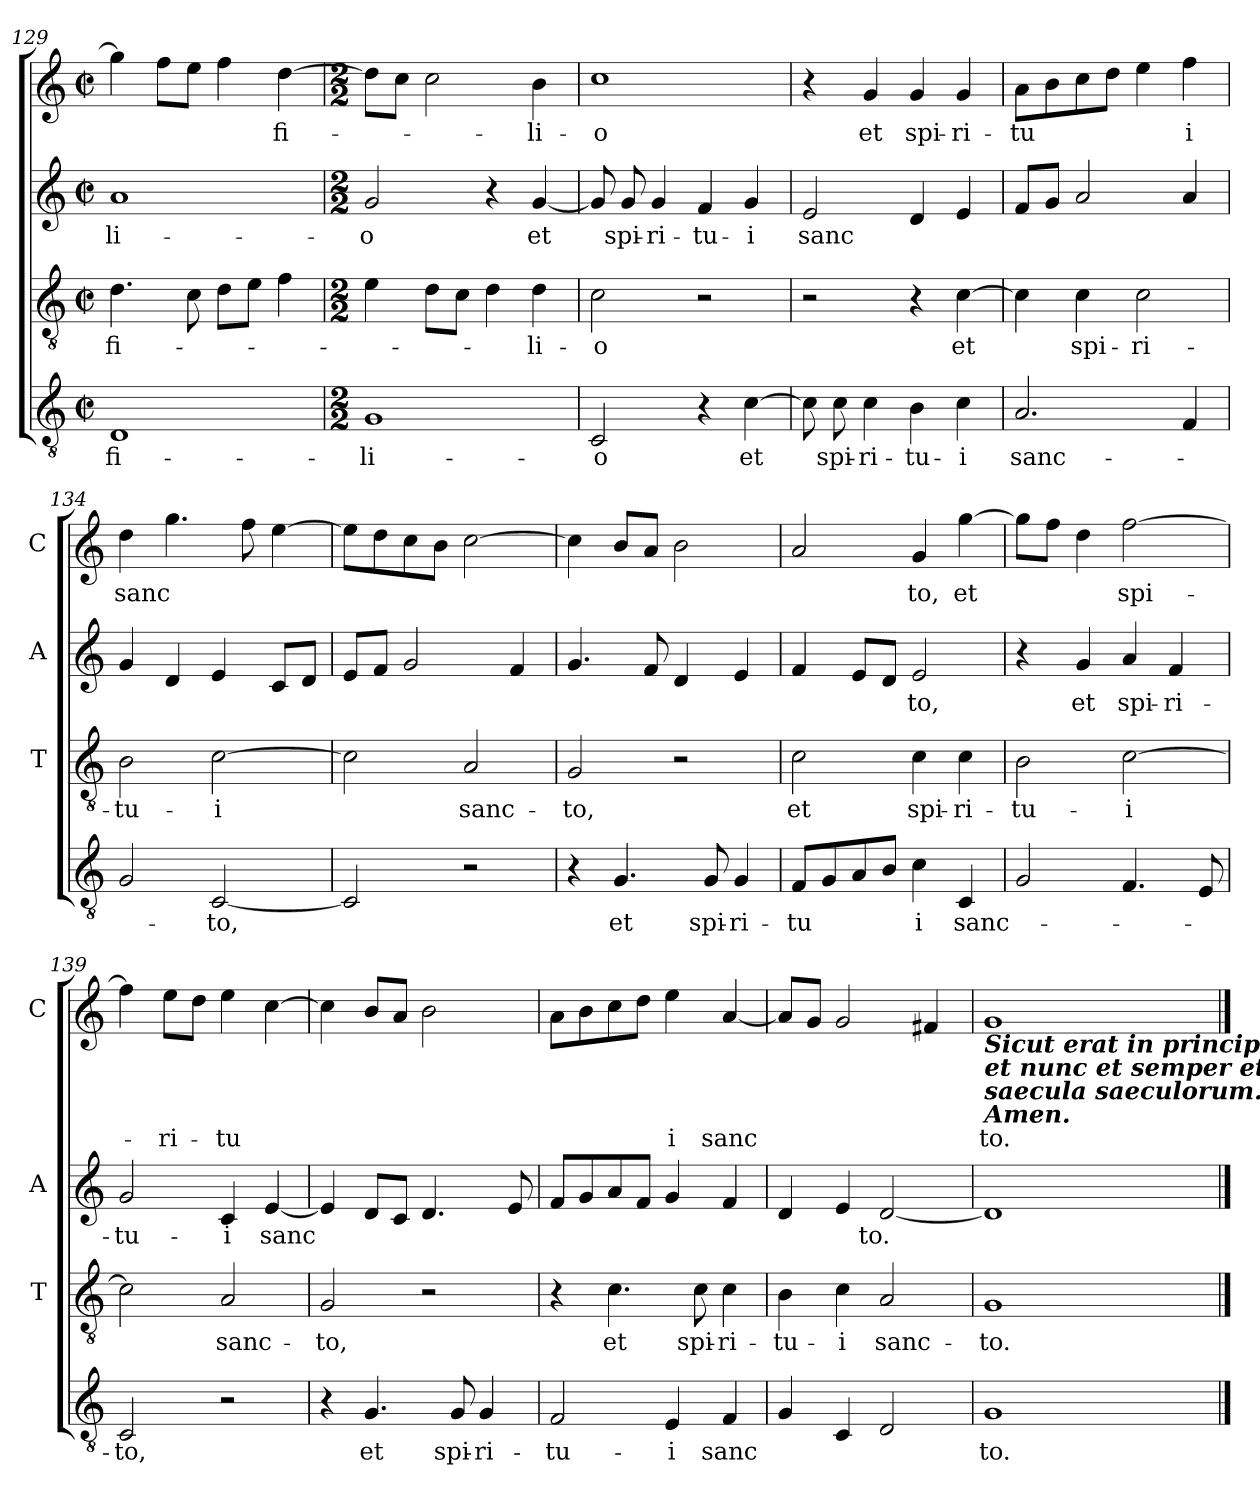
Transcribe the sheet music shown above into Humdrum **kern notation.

**kern	**text	**kern	**text	**kern	**text	**kern	**text
*part4	*part4	*part3	*part3	*part2	*part2	*part1	*part1
*staff4	*staff4	*staff3	*staff3	*staff2	*staff2	*staff1	*staff1
*	*	*I'T	*	*I'A	*	*I'C	*
*clefGv2	*	*clefGv2	*	*clefG2	*	*clefG2	*
*k[]	*	*k[]	*	*k[]	*	*k[]	*
*C:	*	*C:	*	*C:	*	*C:	*
*M2/2	*	*M2/2	*	*M2/2	*	*M2/2	*
*met(c|)	*	*met(c|)	*	*met(c|)	*	*met(c|)	*
=129	=129	=129	=129	=129	=129	=129	=129
!	!LO:LY:b	!	!LO:LY:b	!	!LO:LY:b	!	!
1D	fi-	4.d\	fi-	1a	-li-	4gg\]	.
.	.	.	.	.	.	8ff\L	.
.	.	8c\	.	.	.	8ee\J	.
.	.	8d\L	.	.	.	4ff\	.
.	.	8e\J	.	.	.	.	.
!	!	!	!	!	!	!	!LO:LY:b
.	.	4f\	.	.	.	[4dd\	fi-
!!LO:PB:g=z
=130	=130	=130	=130	=130	=130	=130	=130
*M2/2	*	*M2/2	*	*M2/2	*	*M2/2	*
!	!LO:LY:b	!	!	!	!LO:LY:b	!	!
1G	-­li-	4e\	.	2g/	-­o	8dd\L]	.
.	.	.	.	.	.	8cc\J	.
.	.	8d\L	.	.	.	2cc\	.
.	.	8c\J	.	.	.	.	.
.	.	4d\	.	4r	.	.	.
!	!	!	!LO:LY:b	!	!LO:LY:b	!	!LO:LY:b
.	.	4d\	-li-	[4g/	et	4b\	-li-
=131	=131	=131	=131	=131	=131	=131	=131
!	!LO:LY:b	!	!LO:LY:b	!	!	!	!LO:LY:b
2C/	-o	2c\	-o	8g/]	.	1cc	-o
!	!	!	!	!	!LO:LY:b	!	!
.	.	.	.	8g/	spi-	.	.
!	!	!	!	!	!LO:LY:b	!	!
.	.	.	.	4g/	-ri-	.	.
!	!	!	!	!	!LO:LY:b	!	!
4r	.	2r	.	4f/	-tu-	.	.
!	!LO:LY:b	!	!	!	!LO:LY:b	!	!
[4c\	et	.	.	4g/	-i	.	.
=132	=132	=132	=132	=132	=132	=132	=132
!	!	!	!	!	!LO:LY:b	!	!
8c\]	.	2r	.	2e/	sanc	4r	.
!	!LO:LY:b	!	!	!	!	!	!
8c\	spi-	.	.	.	.	.	.
!	!LO:LY:b	!	!	!	!	!	!LO:LY:b
4c\	-ri-	.	.	.	.	4g/	et
!	!LO:LY:b	!	!	!	!	!	!LO:LY:b
4B\	-tu-	4r	.	4d/	.	4g/	spi-
!	!LO:LY:b	!	!LO:LY:b	!	!	!	!LO:LY:b
4c\	-i	[4c\	et	4e/	.	4g/	-ri-
=133	=133	=133	=133	=133	=133	=133	=133
!	!LO:LY:b	!	!	!	!	!	!LO:LY:b
2.A/	sanc-	4c\]	.	8f/L	.	8a\L	-tu
.	.	.	.	8g/J	.	8b\	.
!	!	!	!LO:LY:b	!	!	!	!
.	.	4c\	spi-	2a/	.	8cc\	.
.	.	.	.	.	.	8dd\J	.
!	!	!	!LO:LY:b	!	!	!	!
.	.	2c\	-ri-	.	.	4ee\	.
!	!	!	!	!	!	!	!LO:LY:b
4F/	.	.	.	4a/	.	4ff\	i
=134	=134	=134	=134	=134	=134	=134	=134
!	!	!	!LO:LY:b	!	!	!	!LO:LY:b
2G/	.	2B\	-tu-	4g/	.	4dd\	sanc
.	.	.	.	4d/	.	4.gg\	.
!	!LO:LY:b	!	!LO:LY:b	!	!	!	!
[2C/	-to,	[2c\	-i	4e/	.	.	.
.	.	.	.	.	.	8ff\	.
.	.	.	.	8c/L	.	[4ee\	.
.	.	.	.	8d/J	.	.	.
=135	=135	=135	=135	=135	=135	=135	=135
2C/]	.	2c\]	.	8e/L	.	8ee\L]	.
.	.	.	.	8f/J	.	8dd\	.
.	.	.	.	2g/	.	8cc\	.
.	.	.	.	.	.	8b\J	.
!	!	!	!LO:LY:b	!	!	!	!
2r	.	2A/	sanc-	.	.	[2cc\	.
.	.	.	.	4f/	.	.	.
!!LO:LB:g=z
=136	=136	=136	=136	=136	=136	=136	=136
!	!	!	!LO:LY:b	!	!	!	!
4r	.	2G/	-­to,	4.g/	.	4cc\]	.
!	!LO:LY:b	!	!	!	!	!	!
4.G/	et	.	.	.	.	8b/L	.
.	.	.	.	8f/	.	8a/J	.
.	.	2r	.	4d/	.	2b\	.
!	!LO:LY:b	!	!	!	!	!	!
8G/	spi-	.	.	.	.	.	.
!	!LO:LY:b	!	!	!	!	!	!
4G/	-ri-	.	.	4e/	.	.	.
=137	=137	=137	=137	=137	=137	=137	=137
!	!LO:LY:b	!	!LO:LY:b	!	!	!	!
8F/L	-tu	2c\	et	4f/	.	2a/	.
8G/	.	.	.	.	.	.	.
8A/	.	.	.	8e/L	.	.	.
8B/J	.	.	.	8d/J	.	.	.
!	!LO:LY:b	!	!LO:LY:b	!	!LO:LY:b	!	!LO:LY:b
4c\	i	4c\	spi-	2e/	to,	4g/	to,
!	!LO:LY:b	!	!LO:LY:b	!	!	!	!LO:LY:b
4C/	sanc-	4c\	-ri-	.	.	[4gg\	et
=138	=138	=138	=138	=138	=138	=138	=138
!	!	!	!LO:LY:b	!	!	!	!
2G/	.	2B\	-tu-	4r	.	8gg\L]	.
.	.	.	.	.	.	8ff\J	.
!	!	!	!	!	!LO:LY:b	!	!
.	.	.	.	4g/	et	4dd\	.
!	!	!	!LO:LY:b	!	!LO:LY:b	!	!LO:LY:b
4.F/	.	[2c\	-i	4a/	spi-	[2ff\	spi-
!	!	!	!	!	!LO:LY:b	!	!
.	.	.	.	4f/	-ri-	.	.
8E/	.	.	.	.	.	.	.
=139	=139	=139	=139	=139	=139	=139	=139
!	!LO:LY:b	!	!	!	!LO:LY:b	!	!
2C/	-to,	2c\]	.	2g/	-tu-	4ff\]	.
!	!	!	!	!	!	!	!LO:LY:b
.	.	.	.	.	.	8ee\L	-ri-
.	.	.	.	.	.	8dd\J	.
!	!	!	!LO:LY:b	!	!LO:LY:b	!	!LO:LY:b
2r	.	2A/	sanc-	4c/	-i	4ee\	-tu
!	!	!	!	!	!LO:LY:b	!	!
.	.	.	.	[4e/	sanc	[4cc\	.
=140	=140	=140	=140	=140	=140	=140	=140
!	!	!	!LO:LY:b	!	!	!	!
4r	.	2G/	-to,	4e/]	.	4cc\]	.
!	!LO:LY:b	!	!	!	!	!	!
4.G/	et	.	.	8d/L	.	8b/L	.
.	.	.	.	8c/J	.	8a/J	.
.	.	2r	.	4.d/	.	2b\	.
!	!LO:LY:b	!	!	!	!	!	!
8G/	spi-	.	.	.	.	.	.
!	!LO:LY:b	!	!	!	!	!	!
4G/	-ri-	.	.	.	.	.	.
.	.	.	.	8e/	.	.	.
!!LO:LB:g=z
=141	=141	=141	=141	=141	=141	=141	=141
!	!LO:LY:b	!	!	!	!	!	!
2F/	-­tu-	4r	.	8f/L	.	8a\L	.
.	.	.	.	8g/	.	8b\	.
!	!	!	!LO:LY:b	!	!	!	!
.	.	4.c\	et	8a/	.	8cc\	.
.	.	.	.	8f/J	.	8dd\J	.
!	!LO:LY:b	!	!	!	!	!	!LO:LY:b
4E/	-i	.	.	4g/	.	4ee\	i
!	!	!	!LO:LY:b	!	!	!	!
.	.	8c\	spi-	.	.	.	.
!	!LO:LY:b	!	!LO:LY:b	!	!	!	!LO:LY:b
4F/	sanc	4c\	-ri-	4f/	.	[4a/	sanc
=142	=142	=142	=142	=142	=142	=142	=142
!	!	!	!LO:LY:b	!	!	!	!
4G/	.	4B\	-tu-	4d/	.	8a/L]	.
.	.	.	.	.	.	8g/J	.
!	!	!	!LO:LY:b	!	!	!	!
4C/	.	4c\	-i	4e/	.	2g/	.
!	!	!	!LO:LY:b	!	!LO:LY:b	!	!
2D/	.	2A/	sanc-	[2d/	to.	.	.
.	.	.	.	.	.	4f#/	.
=143	=143	=143	=143	=143	=143	=143	=143
!	!	!	!	!	!	!LO:TX:b:Bi:t=Sicut erat in principio\net nunc et semper et in\nsaecula saeculorum.\nAmen.	!
!	!LO:LY:b	!	!LO:LY:b	!	!	!	!LO:LY:b
1G	to.	1G	-to.	1d]	.	1g	to.
==	==	==	==	==	==	==	==
*-	*-	*-	*-	*-	*-	*-	*-
